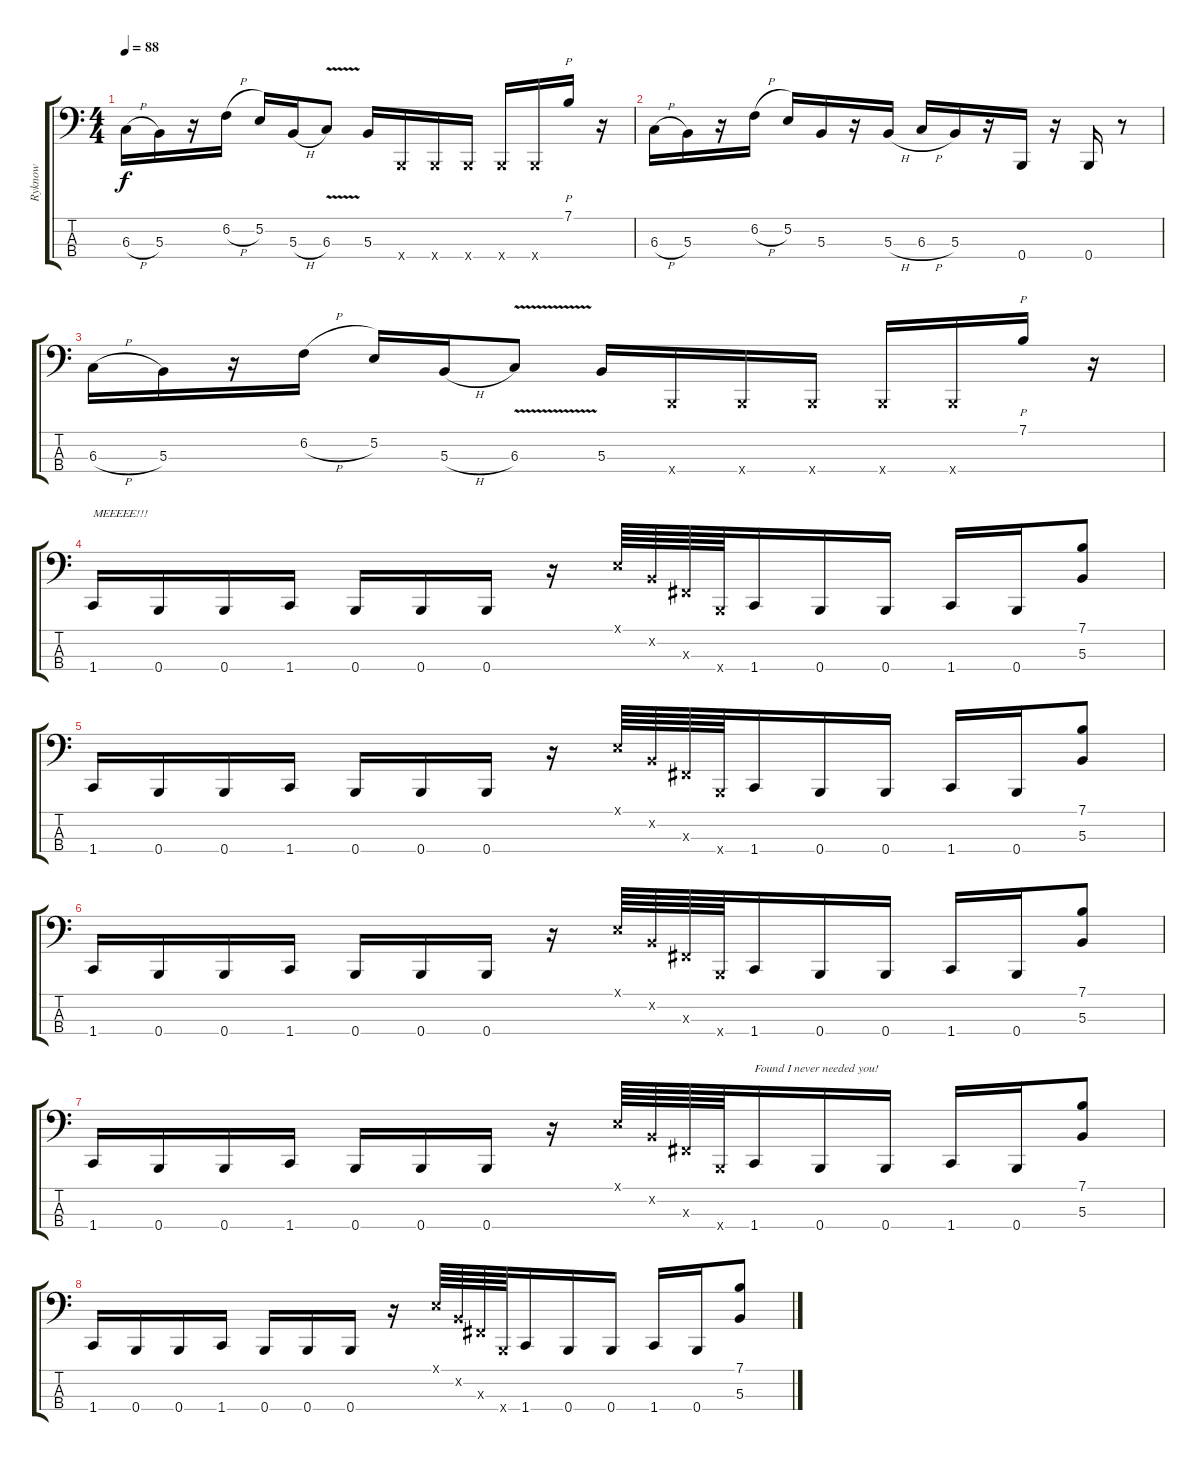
\track ("Ryknow" "Ryknow") {instrument electricbassfinger}
\staff {score tabs}
\tuning (E2 B1 Gb1 B0) {hide}
\ts (4 4)
\tempo 88
\clef f4
\ks c
6.3{h}.16{dy f} 5.3.16 r.16 6.2{h}.16 5.2.16 5.3{h}.16 6.3{v}.8 5.3.16 0.4{x}.16 0.4{x}.16 0.4{x}.16 0.4{x}.16 0.4{x}.16 7.1.16{p} r.16 |
6.3{h}.16 5.3.16 r.16 6.2{h}.16 5.2.16 5.3.16 r.16 5.3{h}.16 6.3{h}.16 5.3.16 r.16 0.4.16 r.16 0.4.16 r.8 |
6.3{h}.16 5.3.16 r.16 6.2{h}.16 5.2.16 5.3{h}.16 6.3{v}.8 5.3.16 0.4{x}.16 0.4{x}.16 0.4{x}.16 0.4{x}.16 0.4{x}.16 7.1.16{p} r.16 |
1.4.16{txt "MEEEEE!!!"} 0.4.16 0.4.16 1.4.16 0.4.16 0.4.16 0.4.16 r.16 0.1{x}.64 0.2{x}.64 0.3{x}.64 0.4{x}.64 1.4.16 0.4.16 0.4.16 1.4.16 0.4.16 (7.1 5.3).8 |
1.4.16 0.4.16 0.4.16 1.4.16 0.4.16 0.4.16 0.4.16 r.16 0.1{x}.64 0.2{x}.64 0.3{x}.64 0.4{x}.64 1.4.16 0.4.16 0.4.16 1.4.16 0.4.16 (7.1 5.3).8 |
1.4.16 0.4.16 0.4.16 1.4.16 0.4.16 0.4.16 0.4.16 r.16 0.1{x}.64 0.2{x}.64 0.3{x}.64 0.4{x}.64 1.4.16 0.4.16 0.4.16 1.4.16 0.4.16 (7.1 5.3).8 |
1.4.16 0.4.16 0.4.16 1.4.16 0.4.16 0.4.16 0.4.16 r.16 0.1{x}.64 0.2{x}.64 0.3{x}.64 0.4{x}.64 1.4.16{txt "Found I never needed you!"} 0.4.16 0.4.16 1.4.16 0.4.16 (7.1 5.3).8 |
1.4.16 0.4.16 0.4.16 1.4.16 0.4.16 0.4.16 0.4.16 r.16 0.1{x}.64 0.2{x}.64 0.3{x}.64 0.4{x}.64 1.4.16 0.4.16 0.4.16 1.4.16 0.4.16 (7.1 5.3).8
